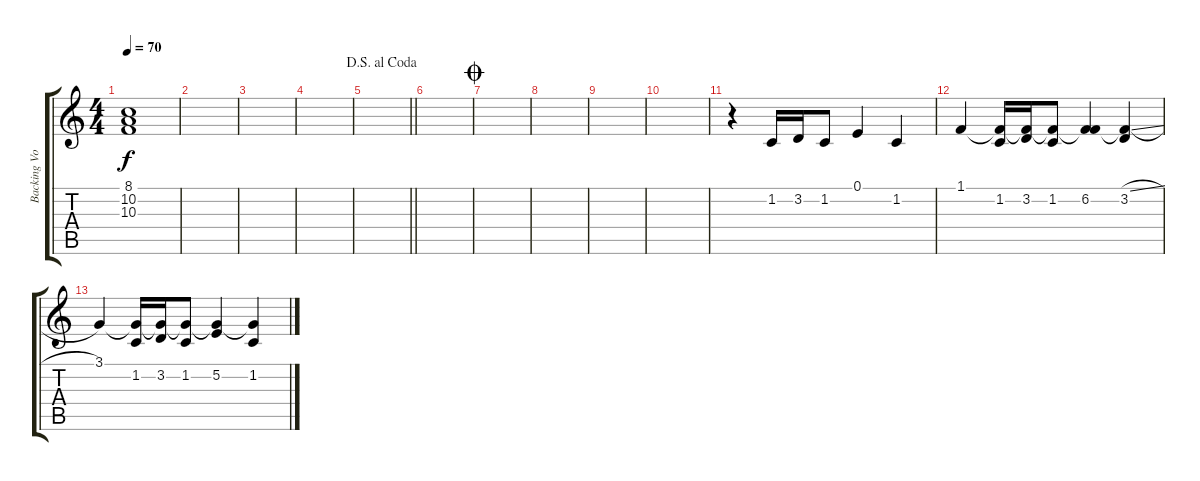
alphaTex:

\track ("Backing Vocals" "Backing Vo") {instrument choiraahs}
\staff {score tabs}
\tuning (E4 B3 G3 D3 A2 E2) {hide}
\ts (4 4)
\tempo 70
\clef g2
\ks c
(8.1{t} 10.2 10.3).1{dy f} |
|
|
|
\jump dalsegnoalcoda
\barLineRight lightlight
|
|
\jump coda
|
|
|
|
r.4 1.2.16 3.2.16 1.2.8 0.1.4 1.2.4 |
1.1.4 (1.1{t} 1.2).16 (1.1{t} 3.2).16 (1.1{t} 1.2).8 (1.1{t} 6.2).4 (1.1{sl t} 3.2).4 |
3.1.4 (3.1{t} 1.2).16 (3.1{t} 3.2).16 (3.1{t} 1.2).8 (3.1{t} 5.2).4 (3.1{t} 1.2).4
